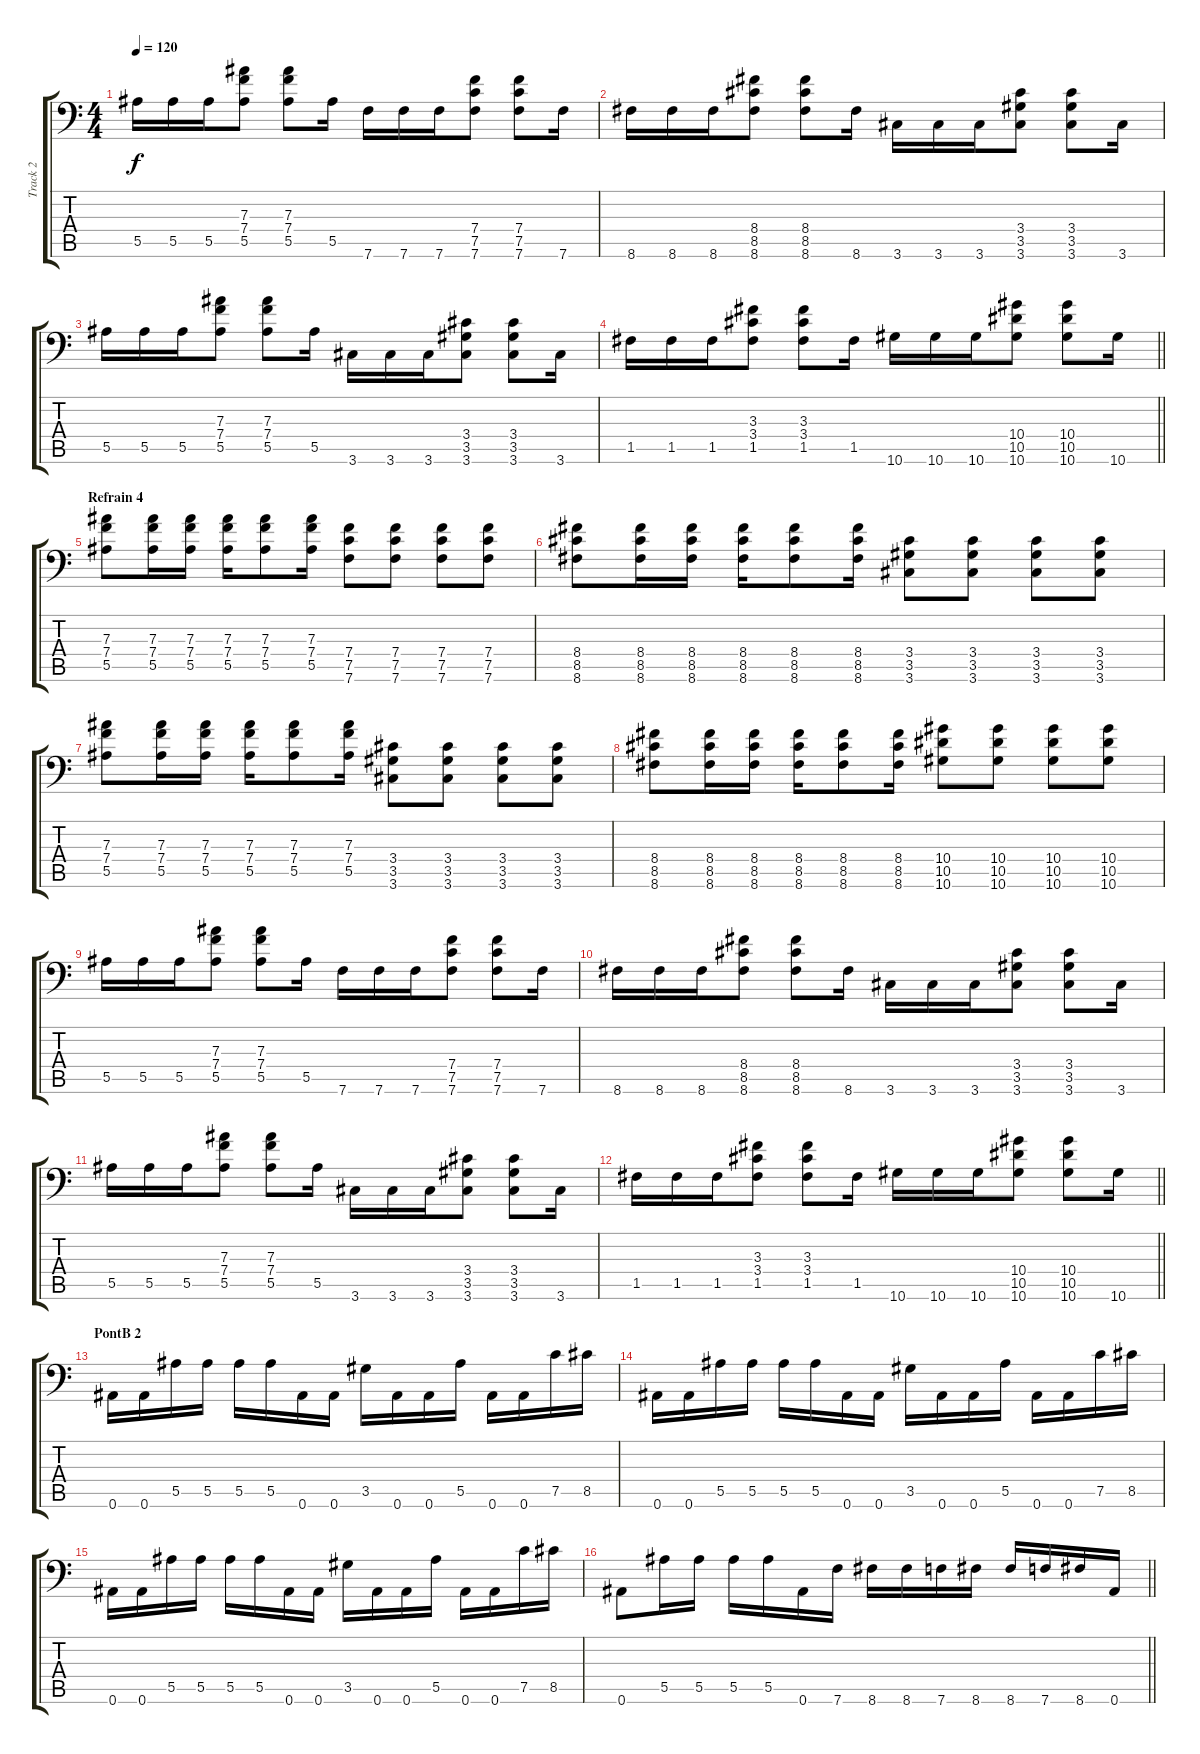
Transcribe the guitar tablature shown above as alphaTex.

\track ("Track 2" "Track 2") {instrument overdrivenguitar}
\staff {score tabs}
\tuning (C4 G3 Eb3 Bb2 F2 Bb1) {hide}
\ts (4 4)
\tempo 120
\clef f4
\ks c
5.5.16{dy f} 5.5.16 5.5.16 (7.3 7.4 5.5).8 (7.3 7.4 5.5).8 5.5.16 7.6.16 7.6.16 7.6.16 (7.4 7.5 7.6).8 (7.4 7.5 7.6).8 7.6.16 |
8.6.16 8.6.16 8.6.16 (8.4 8.5 8.6).8 (8.4 8.5 8.6).8 8.6.16 3.6.16 3.6.16 3.6.16 (3.4 3.5 3.6).8 (3.4 3.5 3.6).8 3.6.16 |
5.5.16 5.5.16 5.5.16 (7.3 7.4 5.5).8 (7.3 7.4 5.5).8 5.5.16 3.6.16 3.6.16 3.6.16 (3.4 3.5 3.6).8 (3.4 3.5 3.6).8 3.6.16 |
\barLineRight lightlight
1.5.16 1.5.16 1.5.16 (3.3 3.4 1.5).8 (3.3 3.4 1.5).8 1.5.16 10.6.16 10.6.16 10.6.16 (10.4 10.5 10.6).8 (10.4 10.5 10.6).8 10.6.16 |
\section ("" "Refrain 4")
(7.3 7.4 5.5).8 (7.3 7.4 5.5).16 (7.3 7.4 5.5).16 (7.3 7.4 5.5).16 (7.3 7.4 5.5).8 (7.3 7.4 5.5).16 (7.4 7.5 7.6).8 (7.4 7.5 7.6).8 (7.4 7.5 7.6).8 (7.4 7.5 7.6).8 |
(8.4 8.5 8.6).8 (8.4 8.5 8.6).16 (8.4 8.5 8.6).16 (8.4 8.5 8.6).16 (8.4 8.5 8.6).8 (8.4 8.5 8.6).16 (3.4 3.5 3.6).8 (3.4 3.5 3.6).8 (3.4 3.5 3.6).8 (3.4 3.5 3.6).8 |
(7.3 7.4 5.5).8 (7.3 7.4 5.5).16 (7.3 7.4 5.5).16 (7.3 7.4 5.5).16 (7.3 7.4 5.5).8 (7.3 7.4 5.5).16 (3.4 3.5 3.6).8 (3.4 3.5 3.6).8 (3.4 3.5 3.6).8 (3.4 3.5 3.6).8 |
(8.4 8.5 8.6).8 (8.4 8.5 8.6).16 (8.4 8.5 8.6).16 (8.4 8.5 8.6).16 (8.4 8.5 8.6).8 (8.4 8.5 8.6).16 (10.4 10.5 10.6).8 (10.4 10.5 10.6).8 (10.4 10.5 10.6).8 (10.4 10.5 10.6).8 |
5.5.16 5.5.16 5.5.16 (7.3 7.4 5.5).8 (7.3 7.4 5.5).8 5.5.16 7.6.16 7.6.16 7.6.16 (7.4 7.5 7.6).8 (7.4 7.5 7.6).8 7.6.16 |
8.6.16 8.6.16 8.6.16 (8.4 8.5 8.6).8 (8.4 8.5 8.6).8 8.6.16 3.6.16 3.6.16 3.6.16 (3.4 3.5 3.6).8 (3.4 3.5 3.6).8 3.6.16 |
5.5.16 5.5.16 5.5.16 (7.3 7.4 5.5).8 (7.3 7.4 5.5).8 5.5.16 3.6.16 3.6.16 3.6.16 (3.4 3.5 3.6).8 (3.4 3.5 3.6).8 3.6.16 |
\barLineRight lightlight
1.5.16 1.5.16 1.5.16 (3.3 3.4 1.5).8 (3.3 3.4 1.5).8 1.5.16 10.6.16 10.6.16 10.6.16 (10.4 10.5 10.6).8 (10.4 10.5 10.6).8 10.6.16 |
\section ("" "PontB 2")
0.6.16 0.6.16 5.5.16 5.5.16 5.5.16 5.5.16 0.6.16 0.6.16 3.5.16 0.6.16 0.6.16 5.5.16 0.6.16 0.6.16 7.5.16 8.5.16 |
0.6.16 0.6.16 5.5.16 5.5.16 5.5.16 5.5.16 0.6.16 0.6.16 3.5.16 0.6.16 0.6.16 5.5.16 0.6.16 0.6.16 7.5.16 8.5.16 |
0.6.16 0.6.16 5.5.16 5.5.16 5.5.16 5.5.16 0.6.16 0.6.16 3.5.16 0.6.16 0.6.16 5.5.16 0.6.16 0.6.16 7.5.16 8.5.16 |
\barLineRight lightlight
0.6.8 5.5.16 5.5.16 5.5.16 5.5.16 0.6.16 7.6.16 8.6.16 8.6.16 7.6.16 8.6.16 8.6.16 7.6.16 8.6.16 0.6.16
